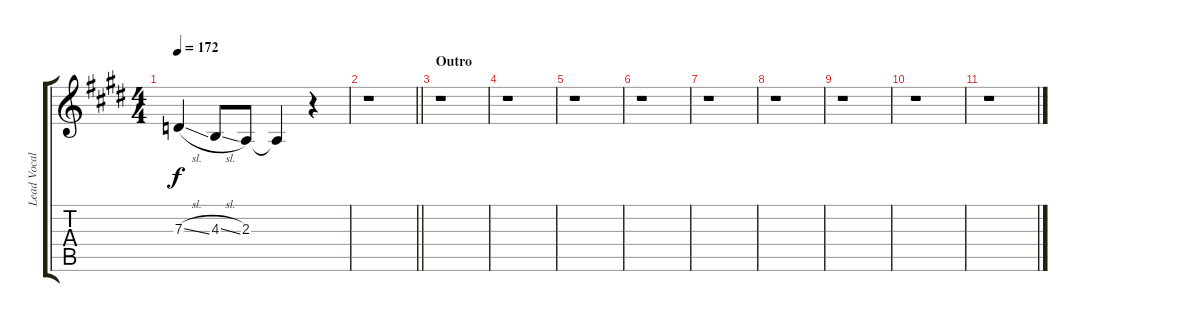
\track ("Lead Vocals" "Lead Vocal") {instrument flute}
\staff {score tabs}
\tuning (E4 B3 G3 D3 A2 E2) {hide}
\ts (4 4)
\tempo 172
\clef g2
\ks e
7.3{sl t}.4{dy f} 4.3{sl}.8 2.3.8 2.3{t}.4 r.4 |
\barLineRight lightlight
r.1 |
\section ("" "Outro")
r.1 |
r.1 |
r.1 |
r.1 |
r.1 |
r.1 |
r.1 |
r.1 |
r.1
